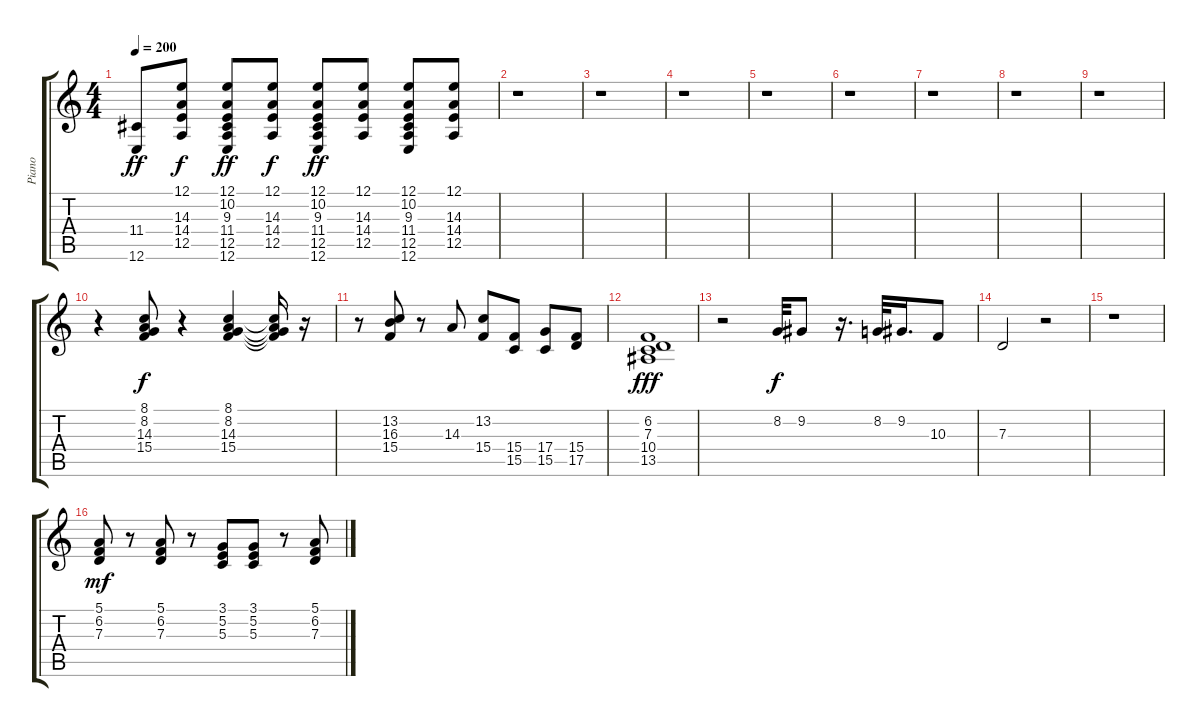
\track ("Piano" "Piano") {instrument brightacousticpiano}
\staff {score tabs}
\tuning (E4 B3 G3 D3 A2 E2) {hide}
\ts (4 4)
\tempo 200
\clef g2
\ks c
(11.4 12.6).8{dy ff} (12.1 14.3 14.4 12.5).8{dy f} (12.1 10.2 9.3 11.4 12.5 12.6).8{dy ff} (12.1 14.3 14.4 12.5).8{dy f} (12.1 10.2 9.3 11.4 12.5 12.6).8{dy ff} (12.1 14.3 14.4 12.5).8 (12.1 10.2 9.3 11.4 12.5 12.6).8 (12.1 14.3 14.4 12.5).8 |
r.1 |
r.1 |
r.1 |
r.1 |
r.1 |
r.1 |
r.1 |
r.1 |
r.4 (8.1 8.2 14.3 15.4).8{dy f} r.4 (8.1 8.2 14.3 15.4).4 (8.1{t} 8.2{t} 14.3{t} 15.4{t}).16 r.16 |
r.8 (13.2 16.3 15.4).8 r.8 14.3.8 (13.2 15.4).8 (15.4 15.5).8 (17.4 15.5).8 (15.4 17.5).8 |
(6.2 7.3 10.4 13.5).1{dy fff} |
r.2 8.2.32{dy f} 9.2.8 r.16{d} 8.2.32 9.2.16{d} 10.3.8 |
7.3.2 r.2 |
r.1 |
(5.1 6.2 7.3).8{dy mf} r.8 (5.1 6.2 7.3).8 r.8 (3.1 5.2 5.3).8 (3.1 5.2 5.3).8 r.8 (5.1 6.2 7.3).8
